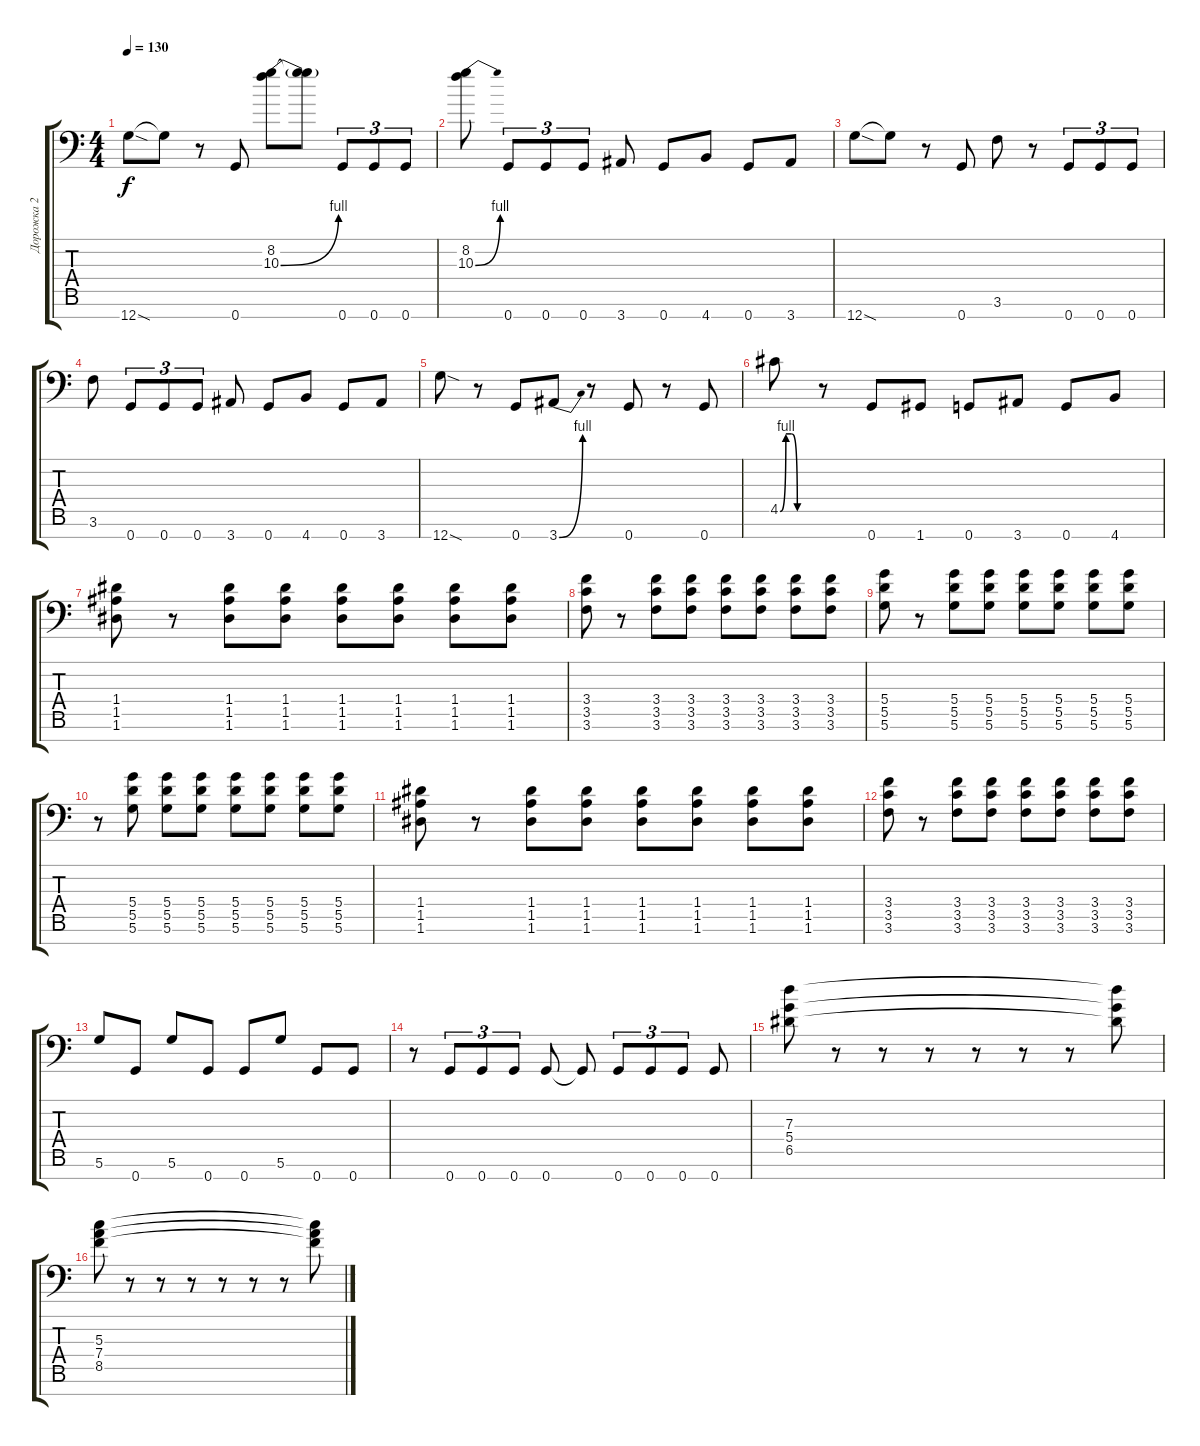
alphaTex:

\track ("Дорожка 2" "Дорожка 2") {instrument distortionguitar}
\staff {score tabs}
\tuning (E4 B3 G3 D3 A2 D2 G1) {hide}
\ts (4 4)
\tempo 130
\clef f4
\ks c
12.7{sod}.8{dy f} 12.7{t}.8 r.8 0.7.8 (8.2 10.3{be (bend 0 0 60 4)}).8 (8.2{t} 10.3{t}).8 0.7.8{tu (3 2)} 0.7.8{tu (3 2)} 0.7.8{tu (3 2)} |
(8.2 10.3{be (bend 0 0 60 4)}).8 0.7.8{tu (3 2)} 0.7.8{tu (3 2)} 0.7.8{tu (3 2)} 3.7.8 0.7.8 4.7.8 0.7.8 3.7.8 |
12.7{sod}.8 12.7{t}.8 r.8 0.7.8 3.6.8 r.8 0.7.8{tu (3 2)} 0.7.8{tu (3 2)} 0.7.8{tu (3 2)} |
3.6.8 0.7.8{tu (3 2)} 0.7.8{tu (3 2)} 0.7.8{tu (3 2)} 3.7.8 0.7.8 4.7.8 0.7.8 3.7.8 |
12.7{sod}.8 r.8 0.7.8 3.7{be (bend 0 0 60 4)}.8 r.8 0.7.8 r.8 0.7.8 |
4.5{be (custom 0 0 10 4 20 4 30 0 60 0)}.8 r.8 0.7.8 1.7.8 0.7.8 3.7.8 0.7.8 4.7.8 |
(1.4 1.5 1.6).8 r.8 (1.4 1.5 1.6).8 (1.4 1.5 1.6).8 (1.4 1.5 1.6).8 (1.4 1.5 1.6).8 (1.4 1.5 1.6).8 (1.4 1.5 1.6).8 |
(3.4 3.5 3.6).8 r.8 (3.4 3.5 3.6).8 (3.4 3.5 3.6).8 (3.4 3.5 3.6).8 (3.4 3.5 3.6).8 (3.4 3.5 3.6).8 (3.4 3.5 3.6).8 |
(5.4 5.5 5.6).8 r.8 (5.4 5.5 5.6).8 (5.4 5.5 5.6).8 (5.4 5.5 5.6).8 (5.4 5.5 5.6).8 (5.4 5.5 5.6).8 (5.4 5.5 5.6).8 |
r.8 (5.4 5.5 5.6).8 (5.4 5.5 5.6).8 (5.4 5.5 5.6).8 (5.4 5.5 5.6).8 (5.4 5.5 5.6).8 (5.4 5.5 5.6).8 (5.4 5.5 5.6).8 |
(1.4 1.5 1.6).8 r.8 (1.4 1.5 1.6).8 (1.4 1.5 1.6).8 (1.4 1.5 1.6).8 (1.4 1.5 1.6).8 (1.4 1.5 1.6).8 (1.4 1.5 1.6).8 |
(3.4 3.5 3.6).8 r.8 (3.4 3.5 3.6).8 (3.4 3.5 3.6).8 (3.4 3.5 3.6).8 (3.4 3.5 3.6).8 (3.4 3.5 3.6).8 (3.4 3.5 3.6).8 |
5.6.8 0.7.8 5.6.8 0.7.8 0.7.8 5.6.8 0.7.8 0.7.8 |
r.8 0.7.8{tu (3 2)} 0.7.8{tu (3 2)} 0.7.8{tu (3 2)} 0.7.8 0.7{t}.8 0.7.8{tu (3 2)} 0.7.8{tu (3 2)} 0.7.8{tu (3 2)} 0.7.8 |
(7.3 5.4 6.5).8 r.8 r.8 r.8 r.8 r.8 r.8 (7.3{t} 5.4{t} 6.5{t}).8 |
(5.3 7.4 8.5).8 r.8 r.8 r.8 r.8 r.8 r.8 (5.3{t} 7.4{t} 8.5{t}).8
